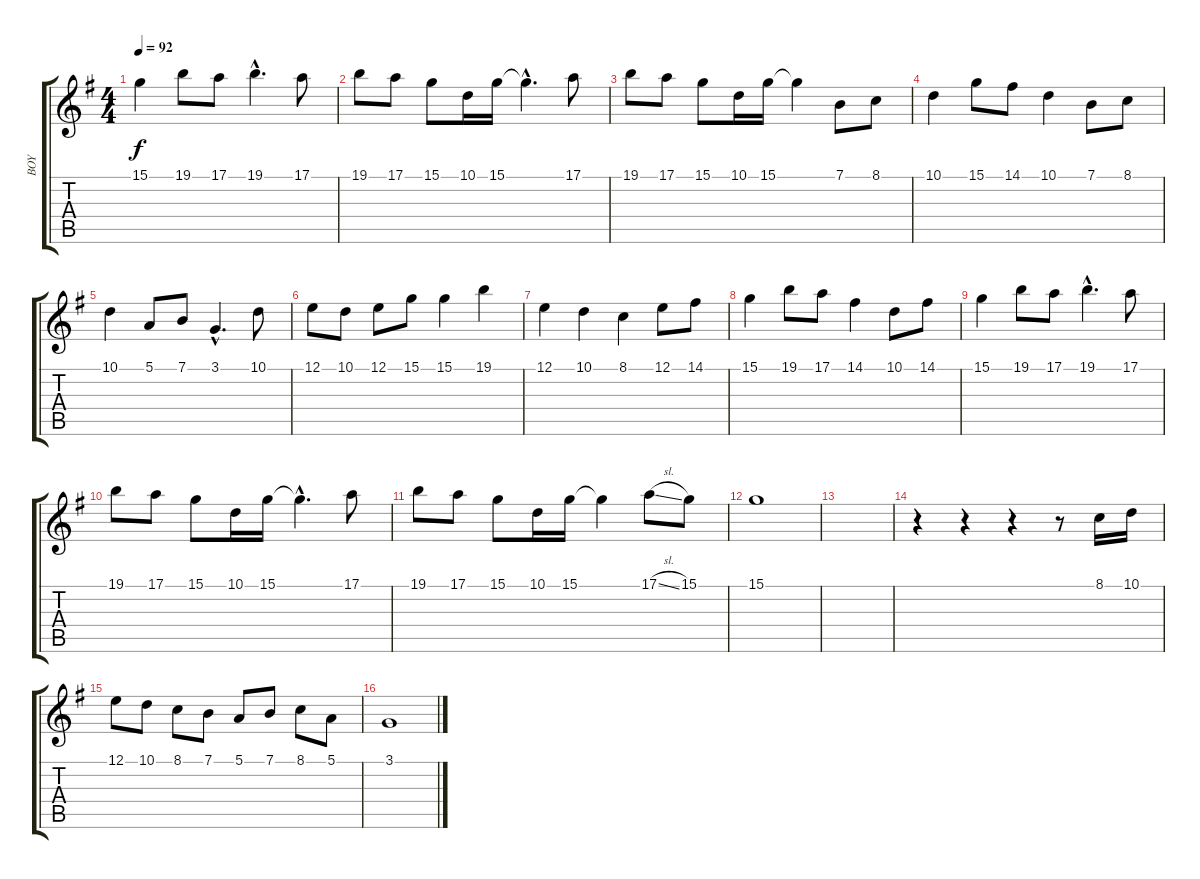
\track ("BOY" "BOY") {instrument clarinet}
\staff {score tabs}
\tuning (E4 B3 G3 D3 A2 E2) {hide}
\ts (4 4)
\tempo 92
\clef g2
\ks g
15.1.4{dy f} 19.1.8 17.1.8 19.1{hac}.4{d} 17.1.8 |
19.1.8 17.1.8 15.1.8 10.1.16 15.1.16 15.1{hac t}.4{d} 17.1.8 |
19.1.8 17.1.8 15.1.8 10.1.16 15.1.16 15.1{t}.4 7.1.8 8.1.8 |
10.1.4 15.1.8 14.1.8 10.1.4 7.1.8 8.1.8 |
10.1.4 5.1.8 7.1.8 3.1{hac}.4{d} 10.1.8 |
12.1.8 10.1.8 12.1.8 15.1.8 15.1.4 19.1.4 |
12.1.4 10.1.4 8.1.4 12.1.8 14.1.8 |
15.1.4 19.1.8 17.1.8 14.1.4 10.1.8 14.1.8 |
15.1.4 19.1.8 17.1.8 19.1{hac}.4{d} 17.1.8 |
19.1.8 17.1.8 15.1.8 10.1.16 15.1.16 15.1{hac t}.4{d} 17.1.8 |
19.1.8 17.1.8 15.1.8 10.1.16 15.1.16 15.1{t}.4 17.1{sl}.8 15.1.8 |
15.1.1 |
|
r.4 r.4 r.4 r.8 8.1.16 10.1.16 |
12.1.8 10.1.8 8.1.8 7.1.8 5.1.8 7.1.8 8.1.8 5.1.8 |
3.1.1
